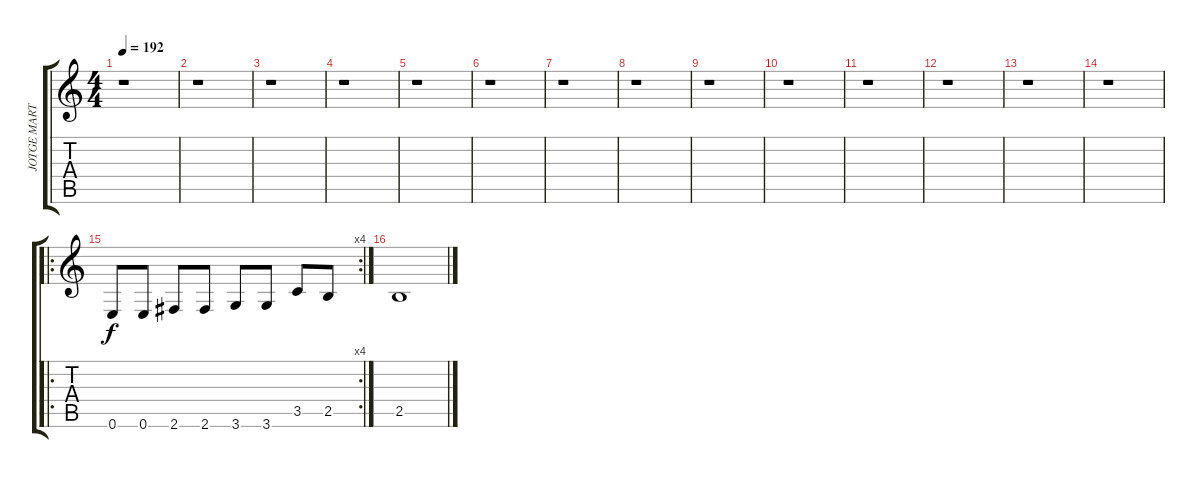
\track ("JOTGE MARTINEZ" "JOTGE MART") {instrument overdrivenguitar}
\staff {score tabs}
\tuning (E4 B3 G3 D3 A2 E2) {hide}
\ts (4 4)
\tempo 192
\clef g2
\ks c
r.1{dy f} |
r.1 |
r.1 |
r.1 |
r.1 |
r.1 |
r.1 |
r.1 |
r.1 |
r.1 |
r.1 |
r.1 |
r.1 |
r.1 |
\ro
\rc 4
0.6.8 0.6.8 2.6.8 2.6.8 3.6.8 3.6.8 3.5.8 2.5.8 |
2.5.1
